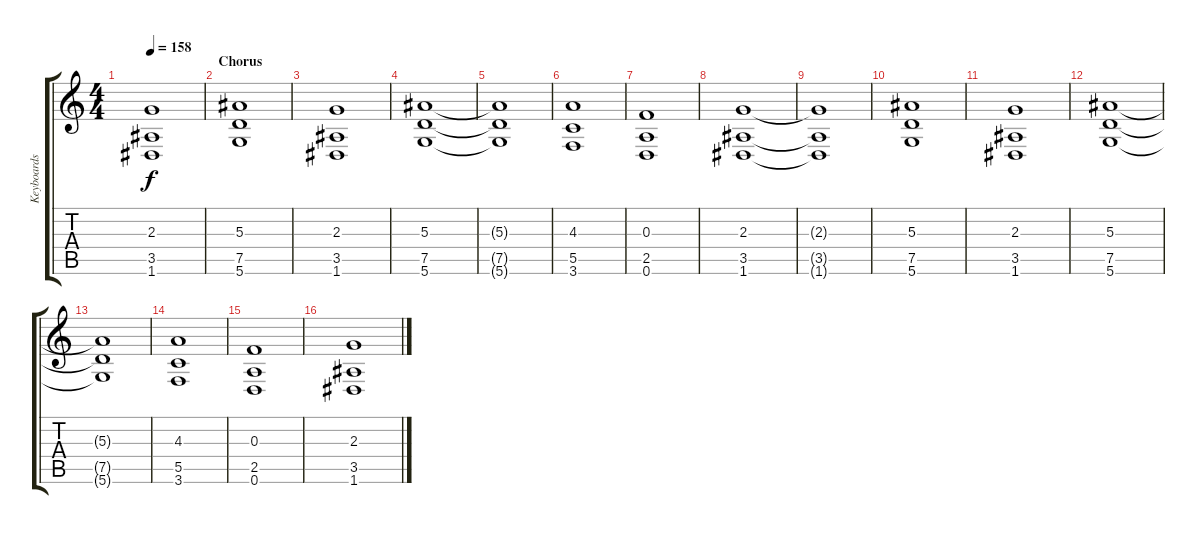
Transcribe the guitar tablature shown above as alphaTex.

\track ("Keyboards" "Keyboards") {instrument stringensemble1}
\staff {score tabs}
\tuning (D5 A4 F4 C4 G3 D3) {hide}
\ts (4 4)
\tempo 158
\clef g2
\ks c
(2.3{t} 3.5{t} 1.6{t}).1{dy f} |
\section ("" "Chorus")
(5.3 7.5 5.6).1 |
(2.3 3.5 1.6).1 |
(5.3 7.5 5.6).1 |
(5.3{t} 7.5{t} 5.6{t}).1 |
(4.3 5.5 3.6).1 |
(0.3 2.5 0.6).1 |
(2.3 3.5 1.6).1 |
(2.3{t} 3.5{t} 1.6{t}).1 |
(5.3 7.5 5.6).1 |
(2.3 3.5 1.6).1 |
(5.3 7.5 5.6).1 |
(5.3{t} 7.5{t} 5.6{t}).1 |
(4.3 5.5 3.6).1 |
(0.3 2.5 0.6).1 |
(2.3 3.5 1.6).1
